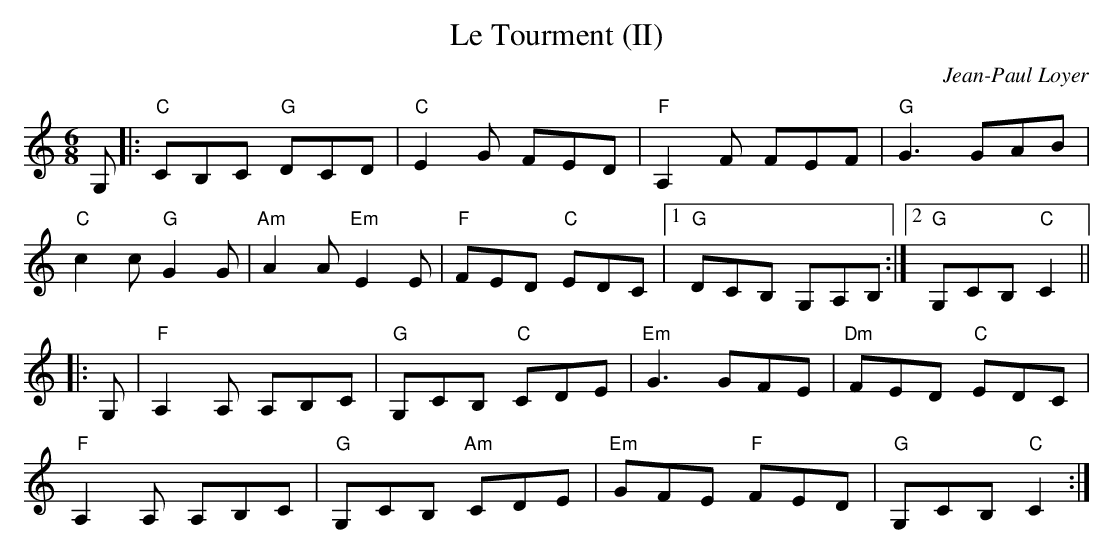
X:1
T:Tourment (II), Le
C:Jean-Paul Loyer
M:6/8
L:1/8
K:C
 G,|:"C"CB,C "G"DCD|"C"E2G FED|"F"A,2F FEF|"G"G3 GAB|
"C"c2c "G"G2G|"Am"A2A "Em"E2E|"F"FED "C"EDC|1"G"DCB, G,A,B,:|2"G"G,CB, "C"C2||
|:G,|"F"A,2A, A,B,C|"G"G,CB, "C"CDE|"Em"G3 GFE| "Dm"FED "C"EDC|
"F"A,2A, A,B,C|"G"G,CB, "Am"CDE|"Em"GFE "F"FED|"G"G,CB, "C"C2:|
